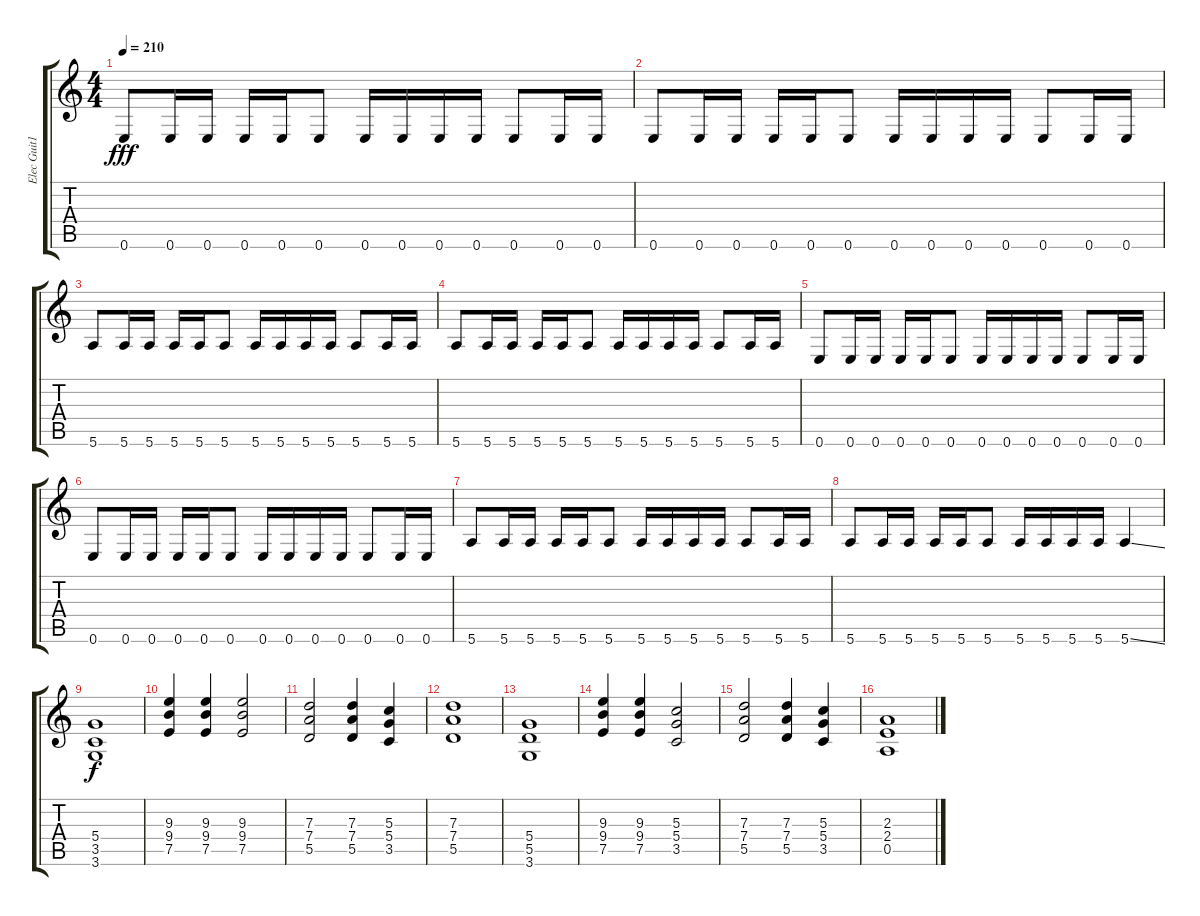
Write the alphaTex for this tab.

\track ("Elec Guit1" "Elec Guit1") {instrument overdrivenguitar}
\staff {score tabs}
\tuning (E4 B3 G3 D3 A2 E2) {hide}
\ts (4 4)
\tempo 210
\clef g2
\ks c
0.6.8{dy fff} 0.6.16 0.6.16 0.6.16 0.6.16 0.6.8 0.6.16 0.6.16 0.6.16 0.6.16 0.6.8 0.6.16 0.6.16 |
0.6.8 0.6.16 0.6.16 0.6.16 0.6.16 0.6.8 0.6.16 0.6.16 0.6.16 0.6.16 0.6.8 0.6.16 0.6.16 |
5.6.8 5.6.16 5.6.16 5.6.16 5.6.16 5.6.8 5.6.16 5.6.16 5.6.16 5.6.16 5.6.8 5.6.16 5.6.16 |
5.6.8 5.6.16 5.6.16 5.6.16 5.6.16 5.6.8 5.6.16 5.6.16 5.6.16 5.6.16 5.6.8 5.6.16 5.6.16 |
0.6.8 0.6.16 0.6.16 0.6.16 0.6.16 0.6.8 0.6.16 0.6.16 0.6.16 0.6.16 0.6.8 0.6.16 0.6.16 |
0.6.8 0.6.16 0.6.16 0.6.16 0.6.16 0.6.8 0.6.16 0.6.16 0.6.16 0.6.16 0.6.8 0.6.16 0.6.16 |
5.6.8 5.6.16 5.6.16 5.6.16 5.6.16 5.6.8 5.6.16 5.6.16 5.6.16 5.6.16 5.6.8 5.6.16 5.6.16 |
5.6.8 5.6.16 5.6.16 5.6.16 5.6.16 5.6.8 5.6.16 5.6.16 5.6.16 5.6.16 5.6{ss}.4 |
(5.4 3.5 3.6).1{dy f} |
(9.3 9.4 7.5).4 (9.3 9.4 7.5).4 (9.3 9.4 7.5).2 |
(7.3 7.4 5.5).2 (7.3 7.4 5.5).4 (5.3 5.4 3.5).4 |
(7.3 7.4 5.5).1 |
(5.4 5.5 3.6).1 |
(9.3 9.4 7.5).4 (9.3 9.4 7.5).4 (5.3 5.4 3.5).2 |
(7.3 7.4 5.5).2 (7.3 7.4 5.5).4 (5.3 5.4 3.5).4 |
(2.3 2.4 0.5).1
